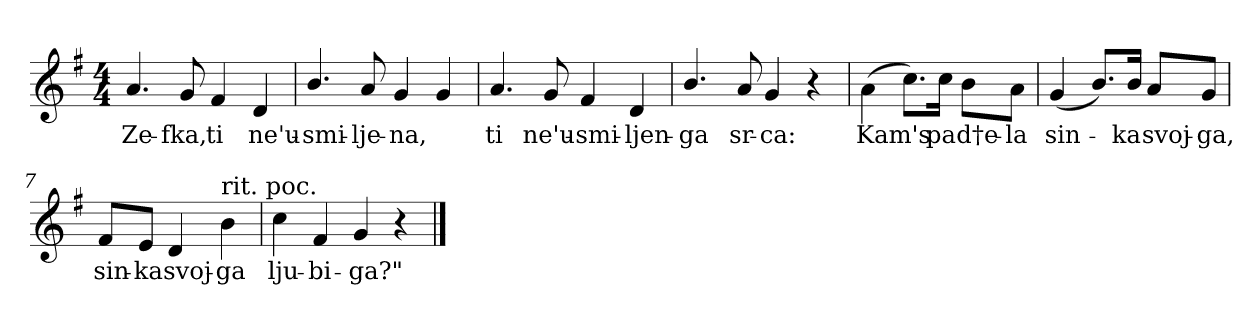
**kern	**text
*part1	*part1
*staff1	*staff1
*clefG2	*
*k[f#]	*
*G:	*
*M4/4	*
*MM110	*
=1	=1
!	!LO:LY:b
4.a/	Ze-
!	!LO:LY:b
8g/	-fka,
!	!LO:LY:b
4f#/	ti
!	!LO:LY:b
4d/	ne'u-
=2	=2
!	!LO:LY:b
4.b/	-smi-
!	!LO:LY:b
8a/	-lje-
!	!LO:LY:b
4g/	-na,
4g/	.
=3	=3
!	!LO:LY:b
4.a/	ti
!	!LO:LY:b
8g/	ne'u-
!	!LO:LY:b
4f#/	-smi-
!	!LO:LY:b
4d/	-ljen-
=4	=4
!	!LO:LY:b
4.b/	-ga
!	!LO:LY:b
8a/	sr-
!	!LO:LY:b
4g/	-ca:
4r	.
!!LO:LB:g=z
=5	=5
!	!LO:LY:b
(>4a\	Kam's
8.cc\L)	.
!	!LO:LY:b
16cc\Jk	pa
!	!LO:LY:b
8b\L	d†e-
!	!LO:LY:b
8a\J	-la
=6	=6
!	!LO:LY:b
(<4g/	sin-
8.b/L)	.
!	!LO:LY:b
16b/Jk	-ka
!	!LO:LY:b
8a/L	svoj-
!	!LO:LY:b
8g/J	-ga,
=7	=7
!	!LO:LY:b
8f#/L	sin-
!	!LO:LY:b
8e/J	-ka
!	!LO:LY:b
4d/	svoj-
!LO:TX:a:t=rit. poc.	!
!	!LO:LY:b
4b\	-ga
=8	=8
!	!LO:LY:b
4cc\	lju-
!	!LO:LY:b
4f#/	-bi-
!	!LO:LY:b
4g/	-ga?"
4r	.
==	==
*-	*-
